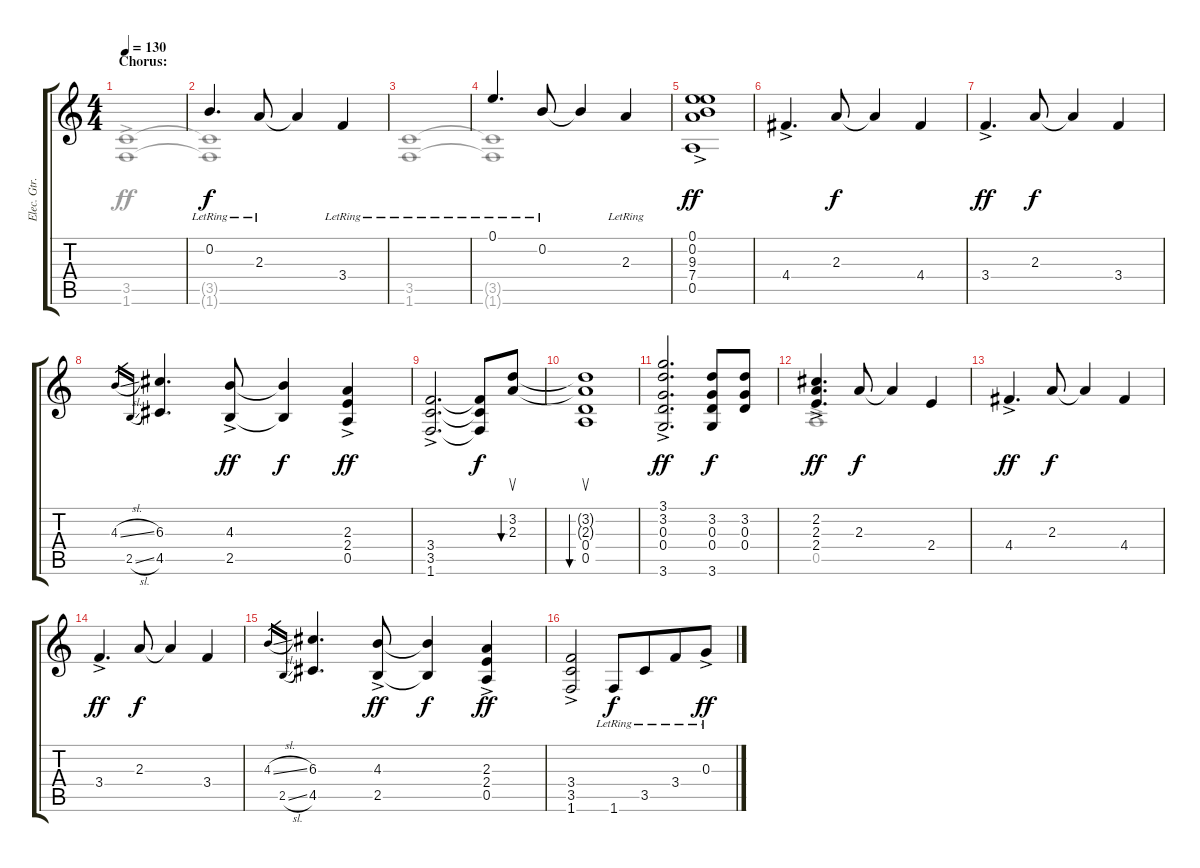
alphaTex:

\track ("Elec. Gtr. 1" "Elec. Gtr.") {instrument distortionguitar}
\staff {score tabs}
\tuning (E4 B3 G3 D3 A2 E2) {hide}
\voice
\ts (4 4)
\section ("" "Chorus:")
\tempo 130
\clef g2
\ks c
|
0.2{lr}.4{d} 2.3{lr}.8 2.3{t}.4 3.4{lr}.4 |
|
0.1{lr}.4{d} 0.2{lr}.8 0.2{t}.4 2.3{lr}.4 |
(0.1{ac} 0.2{ac} 9.3{ac} 7.4{ac} 0.5{ac}).1{dy ff} |
4.4{ac}.4{d} 2.3.8{dy f} 2.3{t}.4 4.4.4 |
3.4{ac}.4{d dy ff} 2.3.8{dy f} 2.3{t}.4 3.4.4 |
4.3{sl}.16{gr} 2.5{sl}.16{gr} (6.3 4.5).4{d} (4.3{ac} 2.5{ac}).8{dy ff} (4.3{t} 2.5{t}).4{dy f} (2.3{ac} 2.4{ac} 0.5{ac}).4{dy ff} |
(3.4{ac} 3.5{ac} 1.6{ac}).2{d} (3.4{t} 3.5{t} 1.6{t}).8{dy f} (3.2 2.3).8{su bu 240} |
(3.2{t} 2.3{t} 0.4 0.5).1{su bu 240} |
(3.1{ac} 3.2{ac} 0.3{ac} 0.4{ac} 3.6{ac}).2{d dy ff} (3.2 0.3 0.4 3.6).8{dy f} (3.2 0.3 0.4).8 |
(2.2{ac} 2.3{ac} 2.4{ac}).4{d dy ff} 2.3.8{dy f} 2.3{t}.4 2.4.4 |
4.4{ac}.4{d dy ff} 2.3.8{dy f} 2.3{t}.4 4.4.4 |
3.4{ac}.4{d dy ff} 2.3.8{dy f} 2.3{t}.4 3.4.4 |
4.3{sl}.16{gr} 2.5{sl}.16{gr} (6.3 4.5).4{d} (4.3{ac} 2.5{ac}).8{dy ff} (4.3{t} 2.5{t}).4{dy f} (2.3{ac} 2.4{ac} 0.5{ac}).4{dy ff} |
(3.4{ac} 3.5{ac} 1.6{ac}).2 1.6{lr}.8{dy f} 3.5{lr}.8{beam merge} 3.4{lr}.8 0.3{ac lr}.8{dy ff}
\voice
\clef g2
\ottava regular
\simile none
\ks c
(3.5{ac} 1.6{ac}).1{dy ff} |
(3.5{t} 1.6{t}).1{dy f} |
(3.5 1.6).1 |
(3.5{t} 1.6{t}).1 |
|
|
|
|
|
|
|
0.5{ac}.1{dy ff} |
|
|
|
